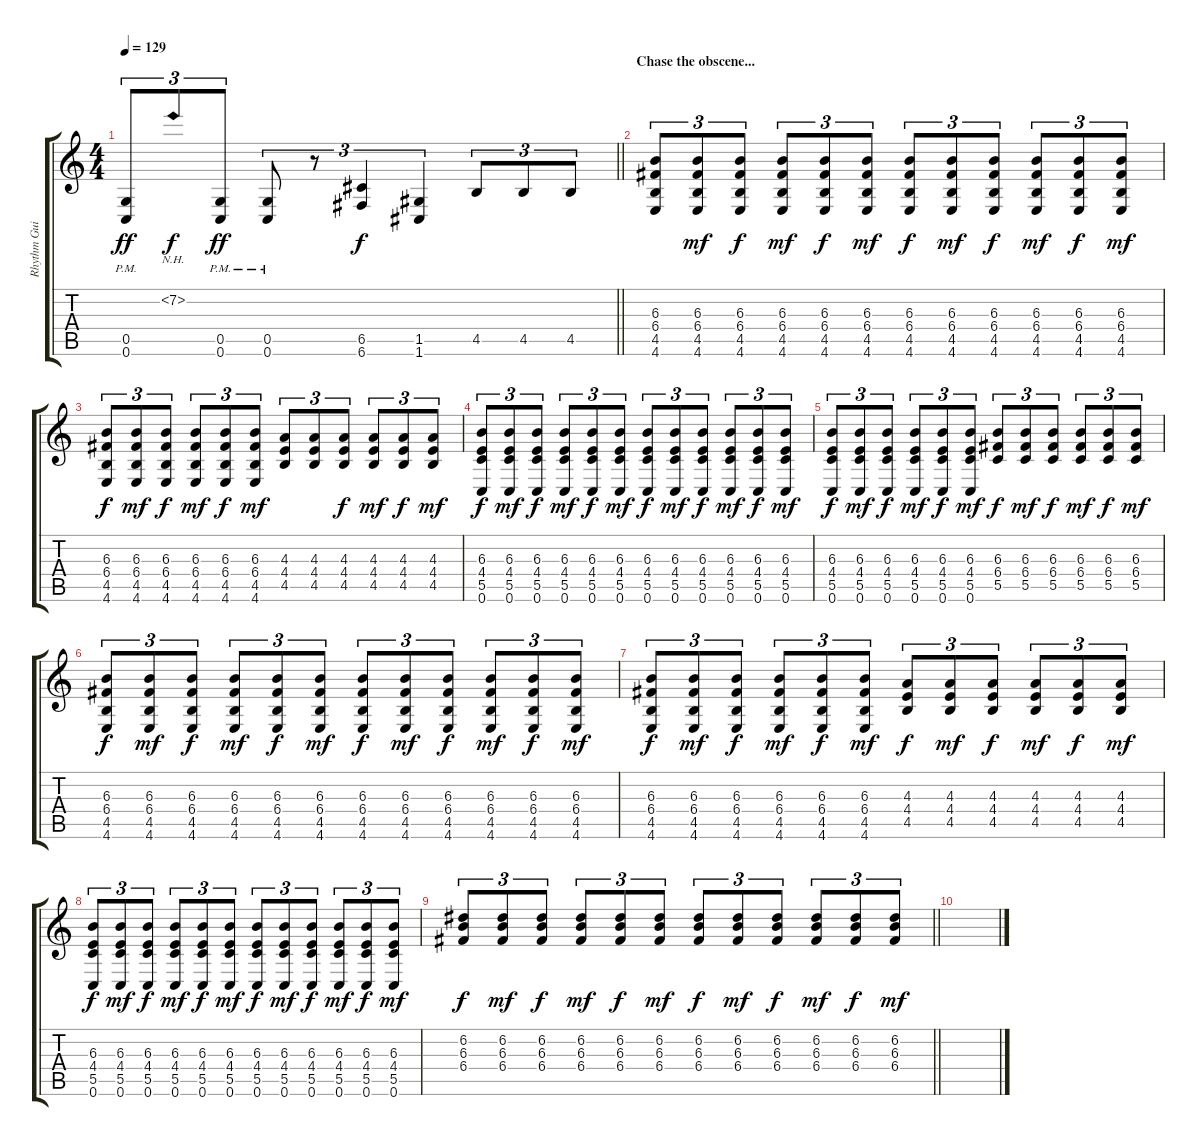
\track ("Rhythm Guitar L" "Rhythm Gui") {instrument distortionguitar}
\staff {score tabs}
\tuning (D4 A3 F3 C3 G2 C2) {hide}
\ts (4 4)
\tempo 129
\clef g2
\barLineRight lightlight
\ks c
(0.5{pm} 0.6{pm}).8{tu (3 2) dy ff} 7.2{nh}.8{tu (3 2) dy f} (0.5{pm} 0.6{pm}).8{tu (3 2) dy ff} (0.5{pm} 0.6{pm}).8{tu (3 2)} r.8{tu (3 2)} (6.5 6.6).4{tu (3 2) dy f} (1.5 1.6).4{tu (3 2)} 4.5.8{tu (3 2)} 4.5.8{tu (3 2)} 4.5.8{tu (3 2)} |
\section ("" "Chase the obscene...")
(6.3 6.4 4.5 4.6).8{tu (3 2) volume 10} (6.3 6.4 4.5 4.6).8{tu (3 2) dy mf} (6.3 6.4 4.5 4.6).8{tu (3 2) dy f} (6.3 6.4 4.5 4.6).8{tu (3 2) dy mf} (6.3 6.4 4.5 4.6).8{tu (3 2) dy f} (6.3 6.4 4.5 4.6).8{tu (3 2) dy mf} (6.3 6.4 4.5 4.6).8{tu (3 2) dy f} (6.3 6.4 4.5 4.6).8{tu (3 2) dy mf} (6.3 6.4 4.5 4.6).8{tu (3 2) dy f} (6.3 6.4 4.5 4.6).8{tu (3 2) dy mf} (6.3 6.4 4.5 4.6).8{tu (3 2) dy f} (6.3 6.4 4.5 4.6).8{tu (3 2) dy mf} |
(6.3 6.4 4.5 4.6).8{tu (3 2) dy f} (6.3 6.4 4.5 4.6).8{tu (3 2) dy mf} (6.3 6.4 4.5 4.6).8{tu (3 2) dy f} (6.3 6.4 4.5 4.6).8{tu (3 2) dy mf} (6.3 6.4 4.5 4.6).8{tu (3 2) dy f} (6.3 6.4 4.5 4.6).8{tu (3 2) dy mf} (4.3 4.4 4.5).8{tu (3 2)} (4.3 4.4 4.5).8{tu (3 2)} (4.3 4.4 4.5).8{tu (3 2) dy f} (4.3 4.4 4.5).8{tu (3 2) dy mf} (4.3 4.4 4.5).8{tu (3 2) dy f} (4.3 4.4 4.5).8{tu (3 2) dy mf} |
(6.3 4.4 5.5 0.6).8{tu (3 2) dy f} (6.3 4.4 5.5 0.6).8{tu (3 2) dy mf} (6.3 4.4 5.5 0.6).8{tu (3 2) dy f} (6.3 4.4 5.5 0.6).8{tu (3 2) dy mf} (6.3 4.4 5.5 0.6).8{tu (3 2) dy f} (6.3 4.4 5.5 0.6).8{tu (3 2) dy mf} (6.3 4.4 5.5 0.6).8{tu (3 2) dy f} (6.3 4.4 5.5 0.6).8{tu (3 2) dy mf} (6.3 4.4 5.5 0.6).8{tu (3 2) dy f} (6.3 4.4 5.5 0.6).8{tu (3 2) dy mf} (6.3 4.4 5.5 0.6).8{tu (3 2) dy f} (6.3 4.4 5.5 0.6).8{tu (3 2) dy mf} |
(6.3 4.4 5.5 0.6).8{tu (3 2) dy f} (6.3 4.4 5.5 0.6).8{tu (3 2) dy mf} (6.3 4.4 5.5 0.6).8{tu (3 2) dy f} (6.3 4.4 5.5 0.6).8{tu (3 2) dy mf} (6.3 4.4 5.5 0.6).8{tu (3 2) dy f} (6.3 4.4 5.5 0.6).8{tu (3 2) dy mf} (6.3 6.4 5.5).8{tu (3 2) dy f} (6.3 6.4 5.5).8{tu (3 2) dy mf} (6.3 6.4 5.5).8{tu (3 2) dy f} (6.3 6.4 5.5).8{tu (3 2) dy mf} (6.3 6.4 5.5).8{tu (3 2) dy f} (6.3 6.4 5.5).8{tu (3 2) dy mf} |
(6.3 6.4 4.5 4.6).8{tu (3 2) dy f} (6.3 6.4 4.5 4.6).8{tu (3 2) dy mf} (6.3 6.4 4.5 4.6).8{tu (3 2) dy f} (6.3 6.4 4.5 4.6).8{tu (3 2) dy mf} (6.3 6.4 4.5 4.6).8{tu (3 2) dy f} (6.3 6.4 4.5 4.6).8{tu (3 2) dy mf} (6.3 6.4 4.5 4.6).8{tu (3 2) dy f} (6.3 6.4 4.5 4.6).8{tu (3 2) dy mf} (6.3 6.4 4.5 4.6).8{tu (3 2) dy f} (6.3 6.4 4.5 4.6).8{tu (3 2) dy mf} (6.3 6.4 4.5 4.6).8{tu (3 2) dy f} (6.3 6.4 4.5 4.6).8{tu (3 2) dy mf} |
(6.3 6.4 4.5 4.6).8{tu (3 2) dy f} (6.3 6.4 4.5 4.6).8{tu (3 2) dy mf} (6.3 6.4 4.5 4.6).8{tu (3 2) dy f} (6.3 6.4 4.5 4.6).8{tu (3 2) dy mf} (6.3 6.4 4.5 4.6).8{tu (3 2) dy f} (6.3 6.4 4.5 4.6).8{tu (3 2) dy mf} (4.3 4.4 4.5).8{tu (3 2) dy f} (4.3 4.4 4.5).8{tu (3 2) dy mf} (4.3 4.4 4.5).8{tu (3 2) dy f} (4.3 4.4 4.5).8{tu (3 2) dy mf} (4.3 4.4 4.5).8{tu (3 2) dy f} (4.3 4.4 4.5).8{tu (3 2) dy mf} |
(6.3 4.4 5.5 0.6).8{tu (3 2) dy f} (6.3 4.4 5.5 0.6).8{tu (3 2) dy mf} (6.3 4.4 5.5 0.6).8{tu (3 2) dy f} (6.3 4.4 5.5 0.6).8{tu (3 2) dy mf} (6.3 4.4 5.5 0.6).8{tu (3 2) dy f} (6.3 4.4 5.5 0.6).8{tu (3 2) dy mf} (6.3 4.4 5.5 0.6).8{tu (3 2) dy f} (6.3 4.4 5.5 0.6).8{tu (3 2) dy mf} (6.3 4.4 5.5 0.6).8{tu (3 2) dy f} (6.3 4.4 5.5 0.6).8{tu (3 2) dy mf} (6.3 4.4 5.5 0.6).8{tu (3 2) dy f} (6.3 4.4 5.5 0.6).8{tu (3 2) dy mf} |
\barLineRight lightlight
(6.2 6.3 6.4).8{tu (3 2) dy f} (6.2 6.3 6.4).8{tu (3 2) dy mf} (6.2 6.3 6.4).8{tu (3 2) dy f} (6.2 6.3 6.4).8{tu (3 2) dy mf} (6.2 6.3 6.4).8{tu (3 2) dy f} (6.2 6.3 6.4).8{tu (3 2) dy mf} (6.2 6.3 6.4).8{tu (3 2) dy f} (6.2 6.3 6.4).8{tu (3 2) dy mf} (6.2 6.3 6.4).8{tu (3 2) dy f} (6.2 6.3 6.4).8{tu (3 2) dy mf} (6.2 6.3 6.4).8{tu (3 2) dy f} (6.2 6.3 6.4).8{tu (3 2) dy mf} |
\section ("" "")
